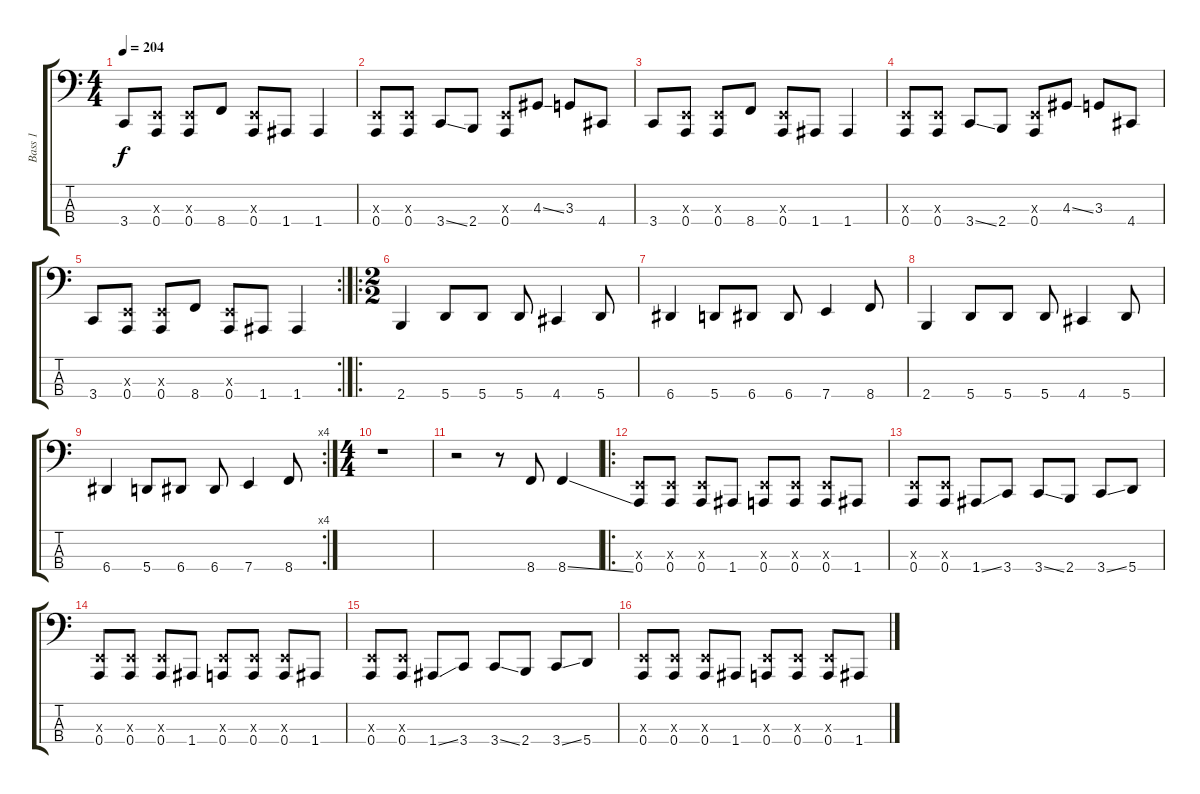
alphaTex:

\track ("Bass 1" "Bass 1") {instrument electricbasspick}
\staff {score tabs}
\tuning (D2 A1 E1 A0) {hide}
\ts (4 4)
\tempo 204
\clef f4
\ks c
3.4.8{dy f} (0.3{x} 0.4).8 (0.3{x} 0.4).8 8.4.8 (0.3{x} 0.4).8 1.4.8 1.4.4 |
(0.3{x} 0.4).8 (0.3{x} 0.4).8 3.4{ss}.8 2.4.8 (0.3{x} 0.4).8 4.3{ss}.8 3.3.8 4.4.8 |
3.4.8 (0.3{x} 0.4).8 (0.3{x} 0.4).8 8.4.8 (0.3{x} 0.4).8 1.4.8 1.4.4 |
(0.3{x} 0.4).8 (0.3{x} 0.4).8 3.4{ss}.8 2.4.8 (0.3{x} 0.4).8 4.3{ss}.8 3.3.8 4.4.8 |
\rc 2
3.4.8 (0.3{x} 0.4).8 (0.3{x} 0.4).8 8.4.8 (0.3{x} 0.4).8 1.4.8 1.4.4 |
\ro
\ts (2 2)
2.4.4 5.4.8 5.4.8 5.4.8 4.4.4 5.4.8 |
6.4.4 5.4.8 6.4.8 6.4.8 7.4.4 8.4.8 |
2.4.4 5.4.8 5.4.8 5.4.8 4.4.4 5.4.8 |
\rc 4
6.4.4 5.4.8 6.4.8 6.4.8 7.4.4 8.4.8 |
\ts (4 4)
r.1 |
r.2 r.8 8.4.8 8.4{ss}.4 |
\ro
(0.3{x} 0.4).8 (0.3{x} 0.4).8 (0.3{x} 0.4).8 1.4.8 (0.3{x} 0.4).8 (0.3{x} 0.4).8 (0.3{x} 0.4).8 1.4.8 |
(0.3{x} 0.4).8 (0.3{x} 0.4).8 1.4{ss}.8 3.4.8 3.4{ss}.8 2.4.8 3.4{ss}.8 5.4.8 |
(0.3{x} 0.4).8 (0.3{x} 0.4).8 (0.3{x} 0.4).8 1.4.8 (0.3{x} 0.4).8 (0.3{x} 0.4).8 (0.3{x} 0.4).8 1.4.8 |
(0.3{x} 0.4).8 (0.3{x} 0.4).8 1.4{ss}.8 3.4.8 3.4{ss}.8 2.4.8 3.4{ss}.8 5.4.8 |
(0.3{x} 0.4).8 (0.3{x} 0.4).8 (0.3{x} 0.4).8 1.4.8 (0.3{x} 0.4).8 (0.3{x} 0.4).8 (0.3{x} 0.4).8 1.4.8
